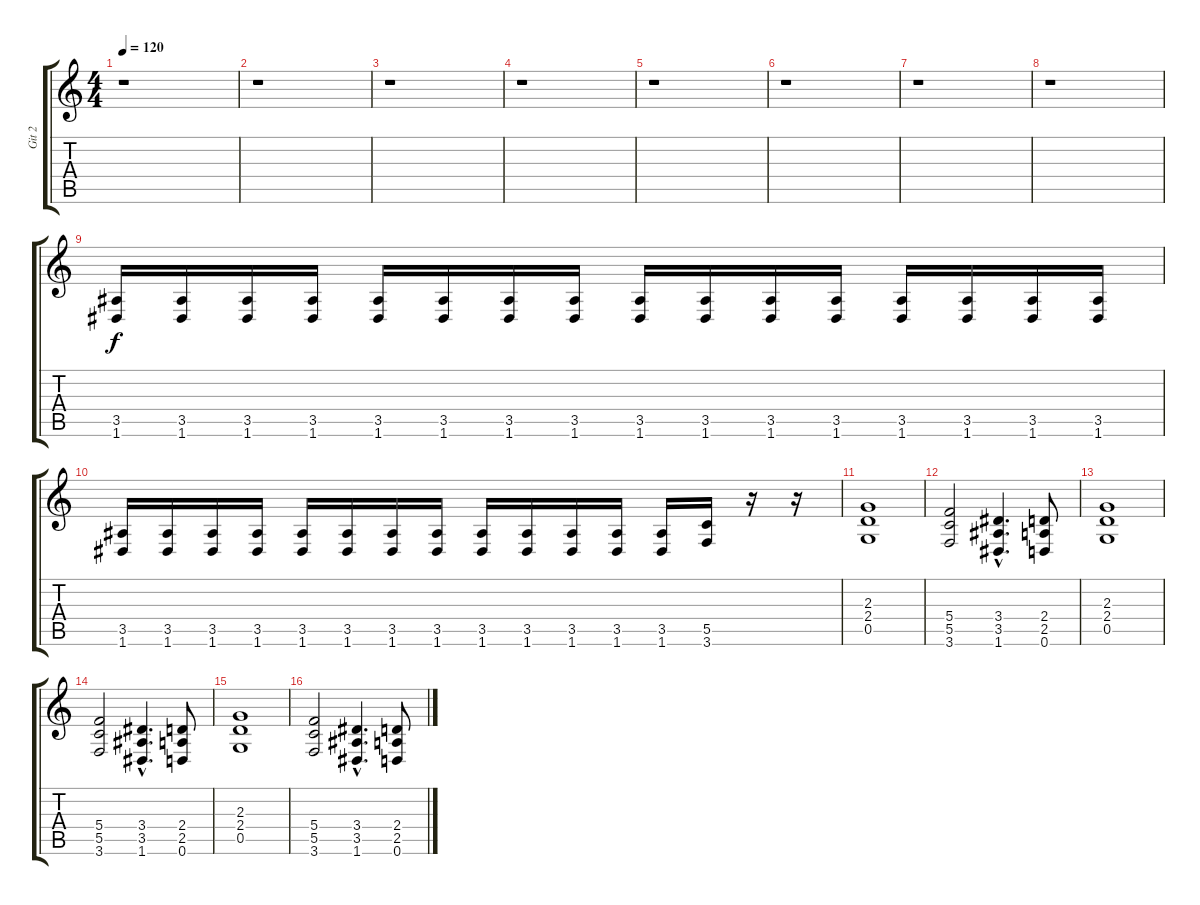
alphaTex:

\track ("Git 2" "Git 2") {instrument distortionguitar}
\staff {score tabs}
\tuning (D4 A3 F3 C3 G2 D2) {hide}
\ts (4 4)
\tempo 120
\clef g2
\ks c
r.1{dy f} |
r.1 |
r.1 |
r.1 |
r.1 |
r.1 |
r.1 |
r.1 |
(3.5 1.6).16 (3.5 1.6).16 (3.5 1.6).16 (3.5 1.6).16 (3.5 1.6).16 (3.5 1.6).16 (3.5 1.6).16 (3.5 1.6).16 (3.5 1.6).16 (3.5 1.6).16 (3.5 1.6).16 (3.5 1.6).16 (3.5 1.6).16 (3.5 1.6).16 (3.5 1.6).16 (3.5 1.6).16 |
(3.5 1.6).16 (3.5 1.6).16 (3.5 1.6).16 (3.5 1.6).16 (3.5 1.6).16 (3.5 1.6).16 (3.5 1.6).16 (3.5 1.6).16 (3.5 1.6).16 (3.5 1.6).16 (3.5 1.6).16 (3.5 1.6).16 (3.5 1.6).16 (5.5 3.6).16 r.16 r.16 |
(2.3 2.4 0.5).1 |
(5.4 5.5 3.6).2 (3.4{hac} 3.5{hac} 1.6{hac}).4{d} (2.4 2.5 0.6).8 |
(2.3 2.4 0.5).1 |
(5.4 5.5 3.6).2 (3.4{hac} 3.5{hac} 1.6{hac}).4{d} (2.4 2.5 0.6).8 |
(2.3 2.4 0.5).1 |
(5.4 5.5 3.6).2 (3.4{hac} 3.5{hac} 1.6{hac}).4{d} (2.4 2.5 0.6).8
